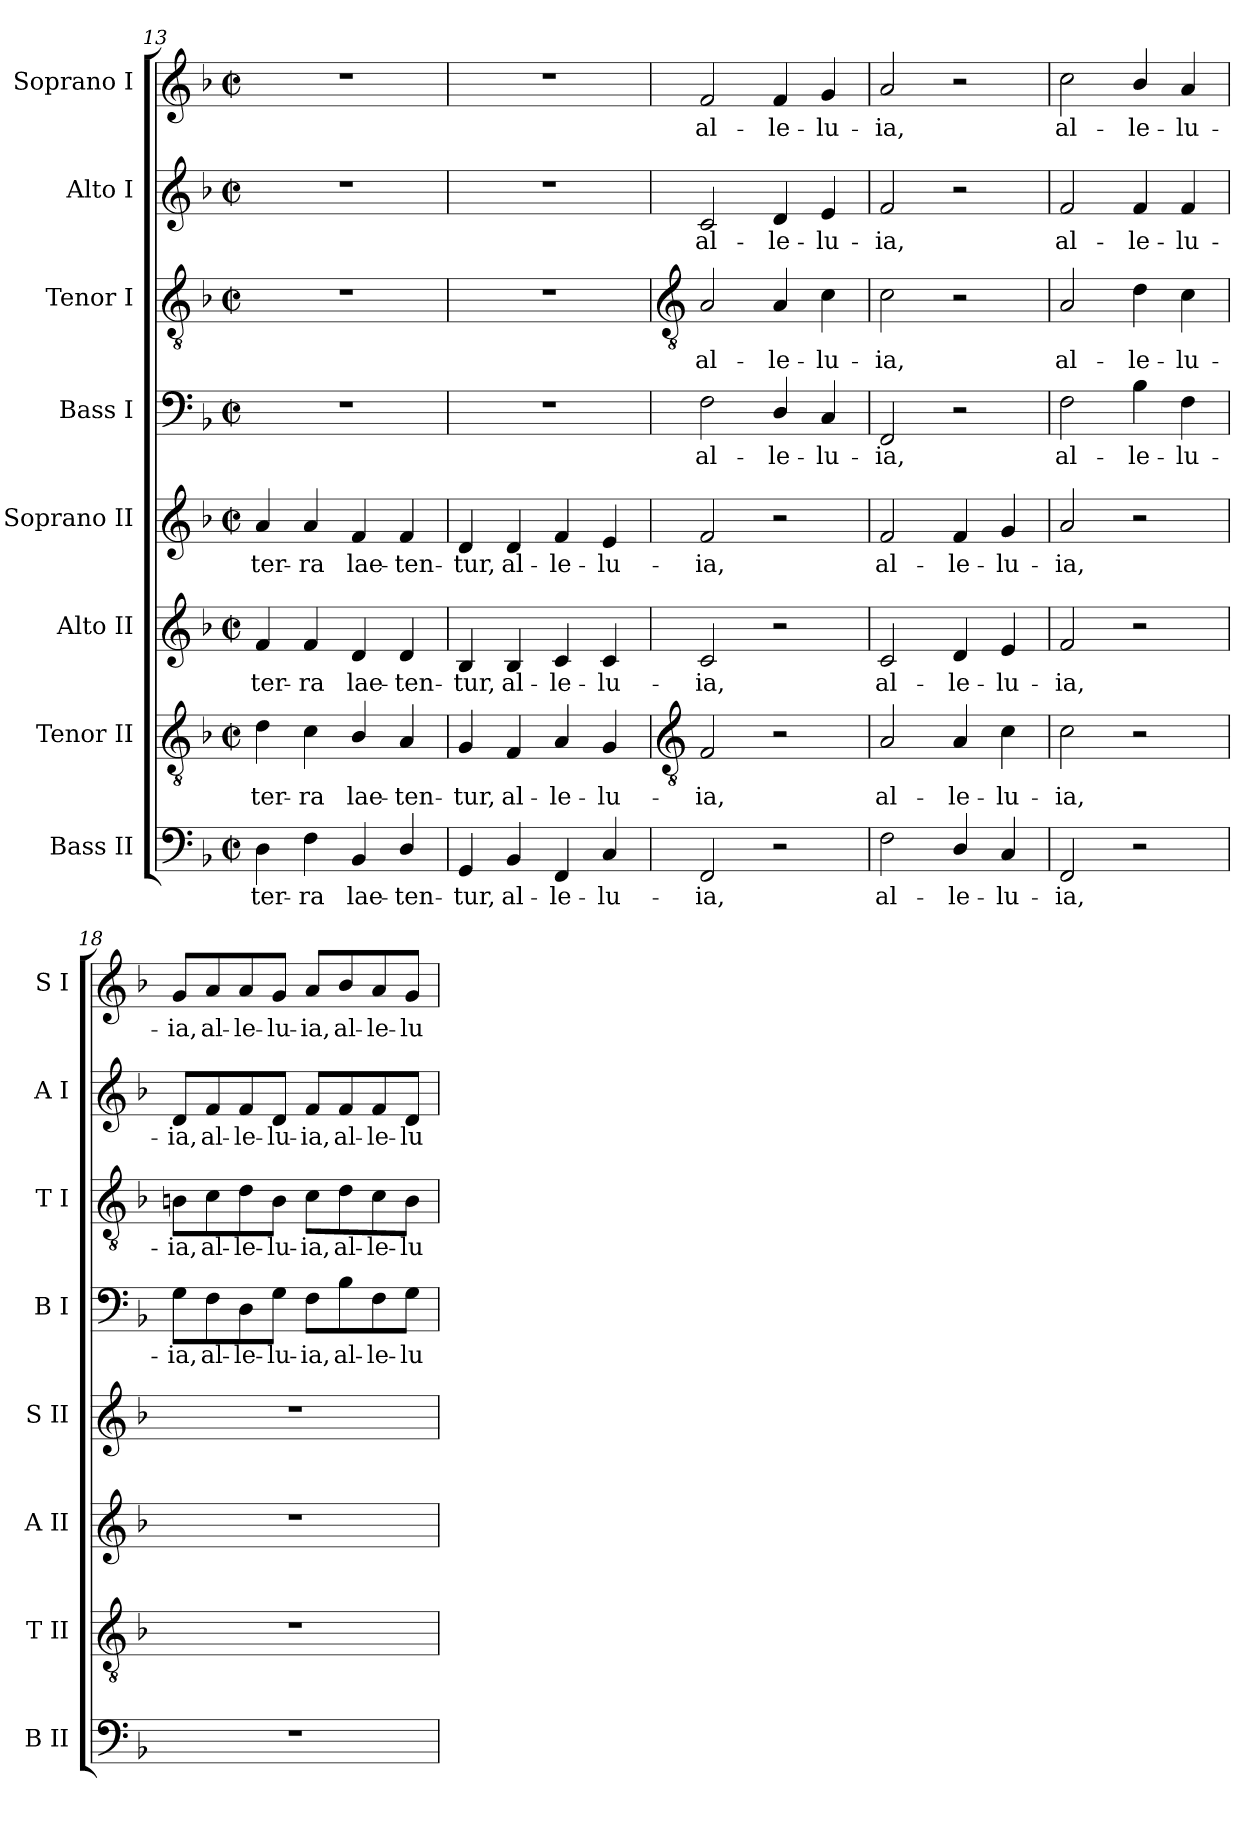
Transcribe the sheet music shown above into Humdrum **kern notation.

**kern	**text	**kern	**text	**kern	**text	**kern	**text	**kern	**text	**kern	**text	**kern	**text	**kern	**text
*part8	*part8	*part7	*part7	*part6	*part6	*part5	*part5	*part4	*part4	*part3	*part3	*part2	*part2	*part1	*part1
*staff8	*staff8	*staff7	*staff7	*staff6	*staff6	*staff5	*staff5	*staff4	*staff4	*staff3	*staff3	*staff2	*staff2	*staff1	*staff1
*I"Bass II	*	*I"Tenor II	*	*I"Alto II	*	*I"Soprano II	*	*I"Bass I	*	*I"Tenor I	*	*I"Alto I	*	*I"Soprano I	*
*I'B II	*	*I'T II	*	*I'A II	*	*I'S II	*	*I'B I	*	*I'T I	*	*I'A I	*	*I'S I	*
*clefF4	*	*clefGv2	*	*clefG2	*	*clefG2	*	*clefF4	*	*clefGv2	*	*clefG2	*	*clefG2	*
*k[b-]	*	*k[b-]	*	*k[b-]	*	*k[b-]	*	*k[b-]	*	*k[b-]	*	*k[b-]	*	*k[b-]	*
*F:	*	*F:	*	*F:	*	*F:	*	*F:	*	*F:	*	*F:	*	*F:	*
*M2/2	*	*M2/2	*	*M2/2	*	*M2/2	*	*M2/2	*	*M2/2	*	*M2/2	*	*M2/2	*
*met(c|)	*	*met(c|)	*	*met(c|)	*	*met(c|)	*	*met(c|)	*	*met(c|)	*	*met(c|)	*	*met(c|)	*
=13	=13	=13	=13	=13	=13	=13	=13	=13	=13	=13	=13	=13	=13	=13	=13
!	!LO:LY:b	!	!LO:LY:b	!	!LO:LY:b	!	!LO:LY:b	!	!	!	!	!	!	!	!
4D	ter-	4d	ter-	4f	ter-	4a	ter-	1r	.	1r	.	1r	.	1r	.
!	!LO:LY:b	!	!LO:LY:b	!	!LO:LY:b	!	!LO:LY:b	!	!	!	!	!	!	!	!
4F	-ra	4c	-ra	4f	-ra	4a	-ra	.	.	.	.	.	.	.	.
!	!LO:LY:b	!	!LO:LY:b	!	!LO:LY:b	!	!LO:LY:b	!	!	!	!	!	!	!	!
4BB-	lae-	4B-/	lae-	4d	lae-	4f	lae-	.	.	.	.	.	.	.	.
!	!LO:LY:b	!	!LO:LY:b	!	!LO:LY:b	!	!LO:LY:b	!	!	!	!	!	!	!	!
4D/	-ten-	4A	-ten-	4d	-ten-	4f	-ten-	.	.	.	.	.	.	.	.
=14	=14	=14	=14	=14	=14	=14	=14	=14	=14	=14	=14	=14	=14	=14	=14
!	!LO:LY:b	!	!LO:LY:b	!	!LO:LY:b	!	!LO:LY:b	!	!	!	!	!	!	!	!
4GG	-tur,	4G	-tur,	4B-	-tur,	4d	-tur,	1r	.	1r	.	1r	.	1r	.
!	!LO:LY:b	!	!LO:LY:b	!	!LO:LY:b	!	!LO:LY:b	!	!	!	!	!	!	!	!
4BB-	al-	4F	al-	4B-	al-	4d	al-	.	.	.	.	.	.	.	.
!	!LO:LY:b	!	!LO:LY:b	!	!LO:LY:b	!	!LO:LY:b	!	!	!	!	!	!	!	!
4FF	-le-	4A	-le-	4c	-le-	4f	-le-	.	.	.	.	.	.	.	.
!	!LO:LY:b	!	!LO:LY:b	!	!LO:LY:b	!	!LO:LY:b	!	!	!	!	!	!	!	!
4C	-lu-	4G	-lu-	4c	-lu-	4e	-lu-	.	.	.	.	.	.	.	.
!!LO:LB:g=z
=15	=15	=15	=15	=15	=15	=15	=15	=15	=15	=15	=15	=15	=15	=15	=15
*	*	*clefGv2	*	*	*	*	*	*	*	*clefGv2	*	*	*	*	*
!	!LO:LY:b	!	!LO:LY:b	!	!LO:LY:b	!	!LO:LY:b	!	!LO:LY:b	!	!LO:LY:b	!	!LO:LY:b	!	!LO:LY:b
2FF	-ia,	2F	-ia,	2c	-ia,	2f	-ia,	2F	al-	2A	al-	2c	al-	2f	al-
!	!	!	!	!	!	!	!	!	!LO:LY:b	!	!LO:LY:b	!	!LO:LY:b	!	!LO:LY:b
2r	.	2r	.	2r	.	2r	.	4D/	-le-	4A	-le-	4d	-le-	4f	-le-
!	!	!	!	!	!	!	!	!	!LO:LY:b	!	!LO:LY:b	!	!LO:LY:b	!	!LO:LY:b
.	.	.	.	.	.	.	.	4C	-lu-	4c	-lu-	4e	-lu-	4g	-lu-
=16	=16	=16	=16	=16	=16	=16	=16	=16	=16	=16	=16	=16	=16	=16	=16
!	!LO:LY:b	!	!LO:LY:b	!	!LO:LY:b	!	!LO:LY:b	!	!LO:LY:b	!	!LO:LY:b	!	!LO:LY:b	!	!LO:LY:b
2F	al-	2A	al-	2c	al-	2f	al-	2FF	-ia,	2c	-ia,	2f	-ia,	2a	-ia,
!	!LO:LY:b	!	!LO:LY:b	!	!LO:LY:b	!	!LO:LY:b	!	!	!	!	!	!	!	!
4D/	-le-	4A	-le-	4d	-le-	4f	-le-	2r	.	2r	.	2r	.	2r	.
!	!LO:LY:b	!	!LO:LY:b	!	!LO:LY:b	!	!LO:LY:b	!	!	!	!	!	!	!	!
4C	-lu-	4c	-lu-	4e	-lu-	4g	-lu-	.	.	.	.	.	.	.	.
=17	=17	=17	=17	=17	=17	=17	=17	=17	=17	=17	=17	=17	=17	=17	=17
!	!LO:LY:b	!	!LO:LY:b	!	!LO:LY:b	!	!LO:LY:b	!	!LO:LY:b	!	!LO:LY:b	!	!LO:LY:b	!	!LO:LY:b
2FF	-ia,	2c	-ia,	2f	-ia,	2a	-ia,	2F	al-	2A	al-	2f	al-	2cc	al-
!	!	!	!	!	!	!	!	!	!LO:LY:b	!	!LO:LY:b	!	!LO:LY:b	!	!LO:LY:b
2r	.	2r	.	2r	.	2r	.	4B-	-le-	4d	-le-	4f	-le-	4b-/	-le-
!	!	!	!	!	!	!	!	!	!LO:LY:b	!	!LO:LY:b	!	!LO:LY:b	!	!LO:LY:b
.	.	.	.	.	.	.	.	4F	-lu-	4c	-lu-	4f	-lu-	4a	-lu-
=18	=18	=18	=18	=18	=18	=18	=18	=18	=18	=18	=18	=18	=18	=18	=18
!	!	!	!	!	!	!	!	!	!LO:LY:b	!	!LO:LY:b	!	!LO:LY:b	!	!LO:LY:b
1r	.	1r	.	1r	.	1r	.	8G\L	-ia,	8Bn\L	-ia,	8d/L	-ia,	8g/L	-ia,
!	!	!	!	!	!	!	!	!	!LO:LY:b	!	!LO:LY:b	!	!LO:LY:b	!	!LO:LY:b
.	.	.	.	.	.	.	.	8F\	al-	8c\	al-	8f/	al-	8a/	al-
!	!	!	!	!	!	!	!	!	!LO:LY:b	!	!LO:LY:b	!	!LO:LY:b	!	!LO:LY:b
.	.	.	.	.	.	.	.	8D\	-le-	8d\	-le-	8f/	-le-	8a/	-le-
!	!	!	!	!	!	!	!	!	!LO:LY:b	!	!LO:LY:b	!	!LO:LY:b	!	!LO:LY:b
.	.	.	.	.	.	.	.	8G\J	-lu-	8B\J	-lu-	8d/J	-lu-	8g/J	-lu-
!	!	!	!	!	!	!	!	!	!LO:LY:b	!	!LO:LY:b	!	!LO:LY:b	!	!LO:LY:b
.	.	.	.	.	.	.	.	8F\L	-ia,	8c\L	-ia,	8f/L	-ia,	8a/L	-ia,
!	!	!	!	!	!	!	!	!	!LO:LY:b	!	!LO:LY:b	!	!LO:LY:b	!	!LO:LY:b
.	.	.	.	.	.	.	.	8B-\	al-	8d\	al-	8f/	al-	8b-/	al-
!	!	!	!	!	!	!	!	!	!LO:LY:b	!	!LO:LY:b	!	!LO:LY:b	!	!LO:LY:b
.	.	.	.	.	.	.	.	8F\	-le-	8c\	-le-	8f/	-le-	8a/	-le-
!	!	!	!	!	!	!	!	!	!LO:LY:b	!	!LO:LY:b	!	!LO:LY:b	!	!LO:LY:b
.	.	.	.	.	.	.	.	8G\J	-lu-	8B\J	-lu-	8d/J	-lu-	8g/J	-lu-
=	=	=	=	=	=	=	=	=	=	=	=	=	=	=	=
*-	*-	*-	*-	*-	*-	*-	*-	*-	*-	*-	*-	*-	*-	*-	*-
